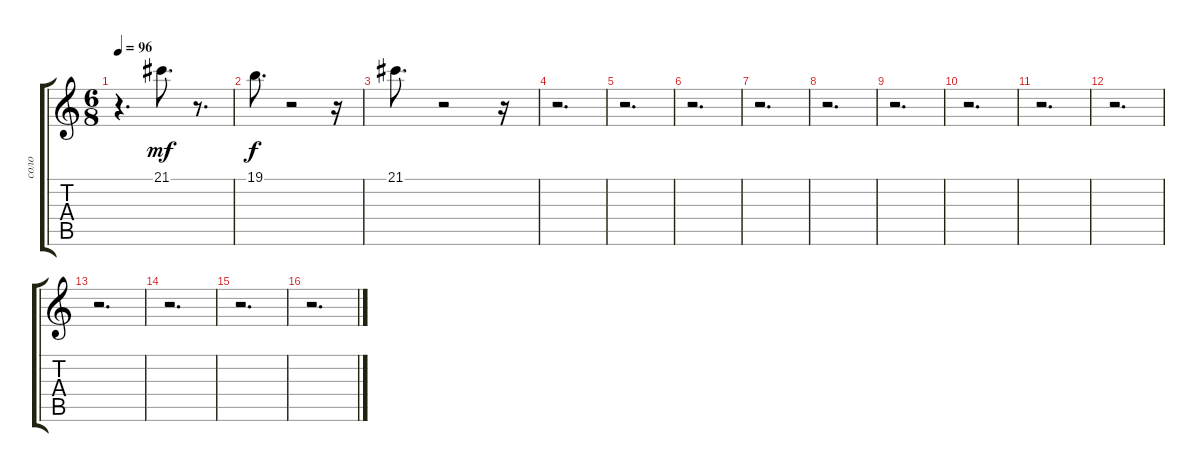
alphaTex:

\track ("соло" "соло") {instrument tremolostrings}
\staff {score tabs}
\tuning (E4 B3 G3 D3 A2 E2) {hide}
\ts (6 8)
\tempo 96
\clef g2
\ks c
r.4{d dy mf} 21.1.8{d} r.8{d} |
19.1.8{d dy f} r.2 r.16 |
21.1.8{d} r.2 r.16 |
r.2{d} |
r.2{d} |
r.2{d} |
r.2{d} |
r.2{d} |
r.2{d} |
r.2{d} |
r.2{d} |
r.2{d} |
r.2{d} |
r.2{d} |
r.2{d} |
r.2{d}
